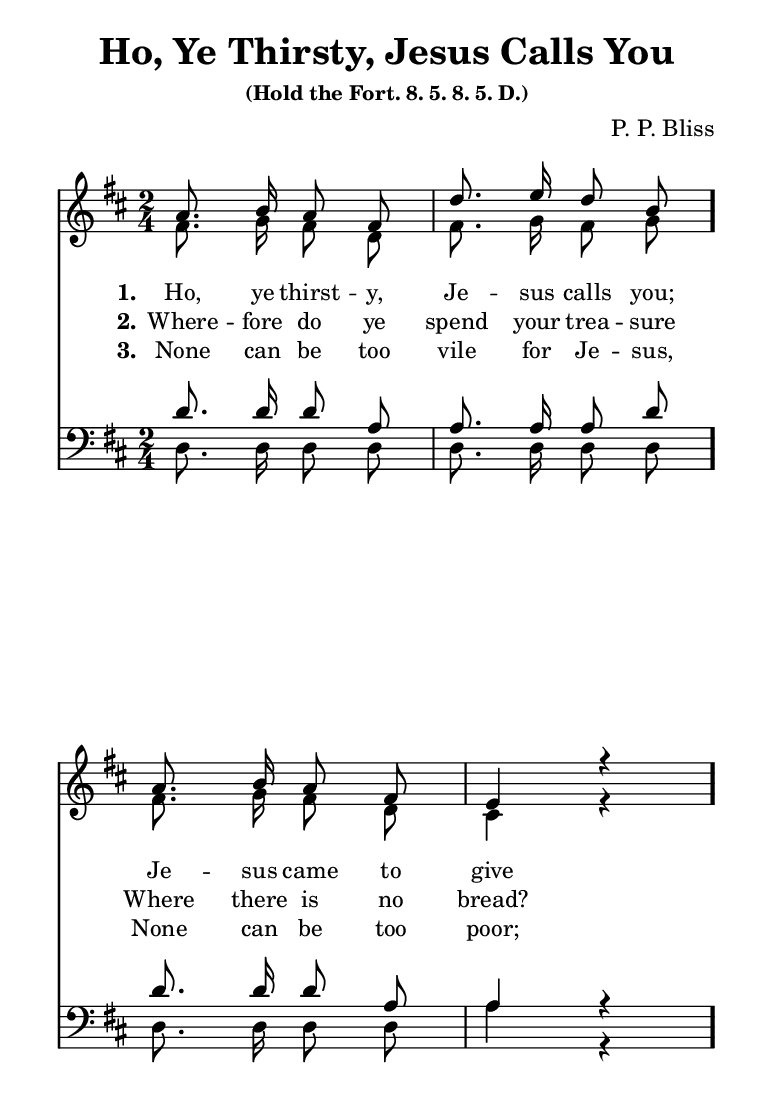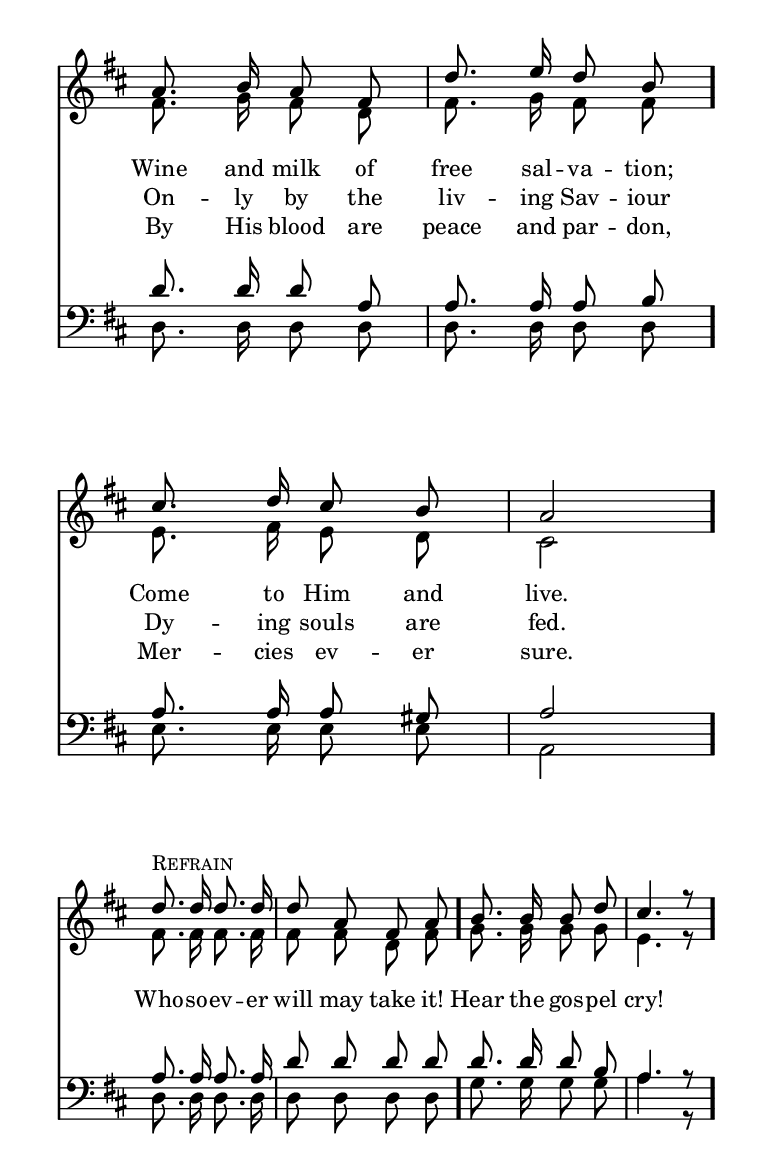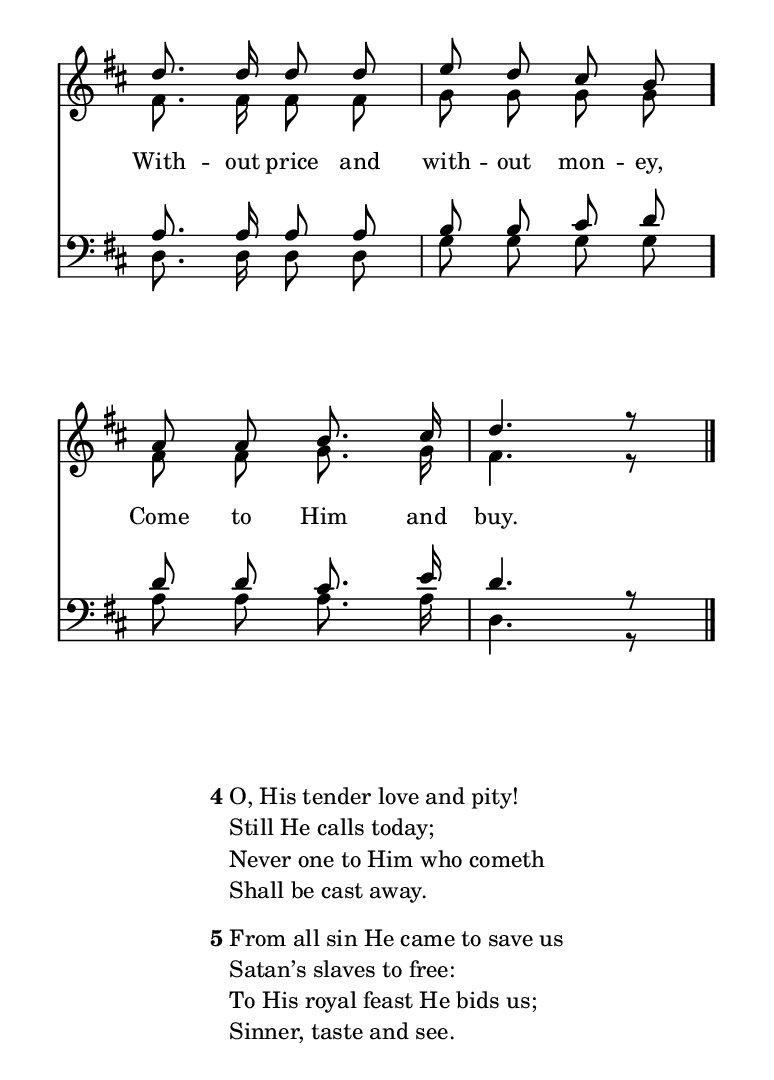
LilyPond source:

\include "common/global.ily"
\paper {
  \include "common/paper.ily"
  %ragged-bottom = ##t
  %ragged-last-bottom = ##t
  %systems-per-page = ##f
  %page-count = ##f
}

\header{
  title = "Ho, Ye Thirsty, Jesus Calls You"
  subsubtitle = "(Hold the Fort. 8. 5. 8. 5. D.)"
  %meter = "8.5.8.5.D."
  %poet = ""
  composer = "P. P. Bliss"
  %copyright = ""
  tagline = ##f
}

% for fermata in MIDI
ta = { \tempo 8=90 }
tb = { \tempo 8=45 }

patternAA = { c8. c16 c8  c8  | c8. c16 c8 c8 }
patternAB = { c8. c16 c8. c16 | c8  c8  c8 c8 }
patternAC = { c8. c16 c8  c8  | c8  c8  c8 c8 }

patternBA = { c8. c16 c8 c8 | c4 c4 }
patternBB = { c8. c16 c8 c8 | c2 }
patternBC = { c8. c16 c8 c8 | c4. c8 }
patternBD = { c8 c8 c8. c16 | c4. c8 }

global = {
  \include "common/overrides.ily"
  \override Staff.TimeSignature.style = #'()
  \time 2/4
  \override Score.MetronomeMark.transparent = ##t % hide all fermata changes too
  \ta
  \key d \major
  %\partial 4
  \autoBeamOff
}

notesSoprano = {
\global
\relative c'' {

  \changePitch \patternAA { a b a fis | d' e d b }
  \changePitch \patternBA { a b a fis | e r }
  \changePitch \patternAA { a b a fis | d' e d b }
  \changePitch \patternBB { cis d cis b | a }

  << s^\markup { \small \caps "Refrain" }
  \changePitch \patternAB { d d d d | d a fis a } >>
  \changePitch \patternBC { b b b d | cis r }
  \changePitch \patternAC { d d d d | e d cis b }
  \changePitch \patternBD { a a b cis | d r }

  \bar "|."

}
}

notesAlto = {
\global
\relative e' {

  \changePitch \patternAA { fis g fis d | fis g fis g }
  \changePitch \patternBA { fis g fis d | cis r }
  \changePitch \patternAA { fis g fis d | fis g fis fis }
  \changePitch \patternBB { e fis e d | cis }

  \changePitch \patternAB { fis fis fis fis | fis fis d fis }
  \changePitch \patternBC { g g g g | e r }
  \changePitch \patternAC { fis fis fis fis | g g g g }
  \changePitch \patternBD { fis fis g g | fis r }

}
}

notesTenor = {
\global
\relative a {

  \changePitch \patternAA { d d d a | a a a d }
  \changePitch \patternBA { d d d a | a r }
  \changePitch \patternAA { d d d a | a a a b }
  \changePitch \patternBB { a a a gis | a }

  \changePitch \patternAB { a a a a | d d d d }
  \changePitch \patternBC { d d d b | a r }
  \changePitch \patternAC { a a a a | b b cis d }
  \changePitch \patternBD { d d cis e | d r }

}
}

notesBass = {
\global
\relative f {

  \changePitch \patternAA { d d d d | d d d d }
  \changePitch \patternBA { d d d d | a' r }
  \changePitch \patternAA { d, d d d | d d d d }
  \changePitch \patternBB { e e e e | a, }

  \changePitch \patternAB { d d d d | d d d d }
  \changePitch \patternBC { g g g g | a r }
  \changePitch \patternAC { d, d d d | g g g g }
  \changePitch \patternBD { a a a a | d, r }

}
}

Refrain = \lyricmode {

Who -- so -- ev -- er will may take it! \bar "."
Hear the gos -- pel cry! \bar "." \break
With -- out price and with -- out mon -- ey, \bar "."
Come to Him and buy. \bar "." \break

}

wordsA = \lyricmode {
\set stanza = "1."

Ho, ye thirst -- y, Je -- sus calls you; \bar "."
Je -- sus came to give \bar "." \break
Wine and milk of free sal -- va -- tion; \bar "."
Come to Him and live. \bar "." \break

}

wordsB = \lyricmode {
\set stanza = "2."

Where -- fore do ye spend your trea -- sure
Where there is no bread?
On -- ly by the liv -- ing Sav -- iour
Dy -- ing souls are fed.

\Refrain

}

wordsC = \lyricmode {
\set stanza = "3."

None can be too vile for Je -- sus,
None can be too poor;
By His blood are peace and par -- don,
Mer -- cies ev -- er sure.

}

wordsD = \markuplist {

\line { O, His tender love and pity! }
\line { Still He calls today; }
\line { Never one to Him who cometh }
\line { Shall be cast away. }

}

wordsE = \markuplist {

\line { From all sin He came to save us }
\line { Satan’s slaves to free: }
\line { To His royal feast He bids us; }
\line { Sinner, taste and see. }

}

\score {
  \context ChoirStaff <<
    \context Staff = upper <<
      \set ChoirStaff.systemStartDelimiter = #'SystemStartBar
      \context Voice  = sopranos { \voiceOne << \notesSoprano >> }
      \context Voice  = altos { \voiceTwo << \notesAlto >> }
      \context Lyrics = one   \lyricsto sopranos \wordsA
      \context Lyrics = two   \lyricsto sopranos \wordsB
      \context Lyrics = three \lyricsto sopranos \wordsC
    >>
    \context Staff = men <<
      \clef bass
      \context Voice  = tenors { \voiceOne << \notesTenor >> }
      \context Voice  = basses { \voiceTwo << \notesBass >> }
    >>
  >>
  \layout {
    \include "common/layout.ily"
  }
  \midi{
    \include "common/midi.ily"
  }
}

\noPageBreak

\markup { \fill-line { \column {
  \line{ \bold 4 \column { \wordsD } } \combine \null \vspace #0.4
  \line{ \bold 5 \column { \wordsE } } \combine \null \vspace #0.4
} } }

\pageBreak

\version "2.18.0"  % necessary for upgrading to future LilyPond versions.

% vi:set et ts=2 sw=2 ai nocindent syntax=lilypond
